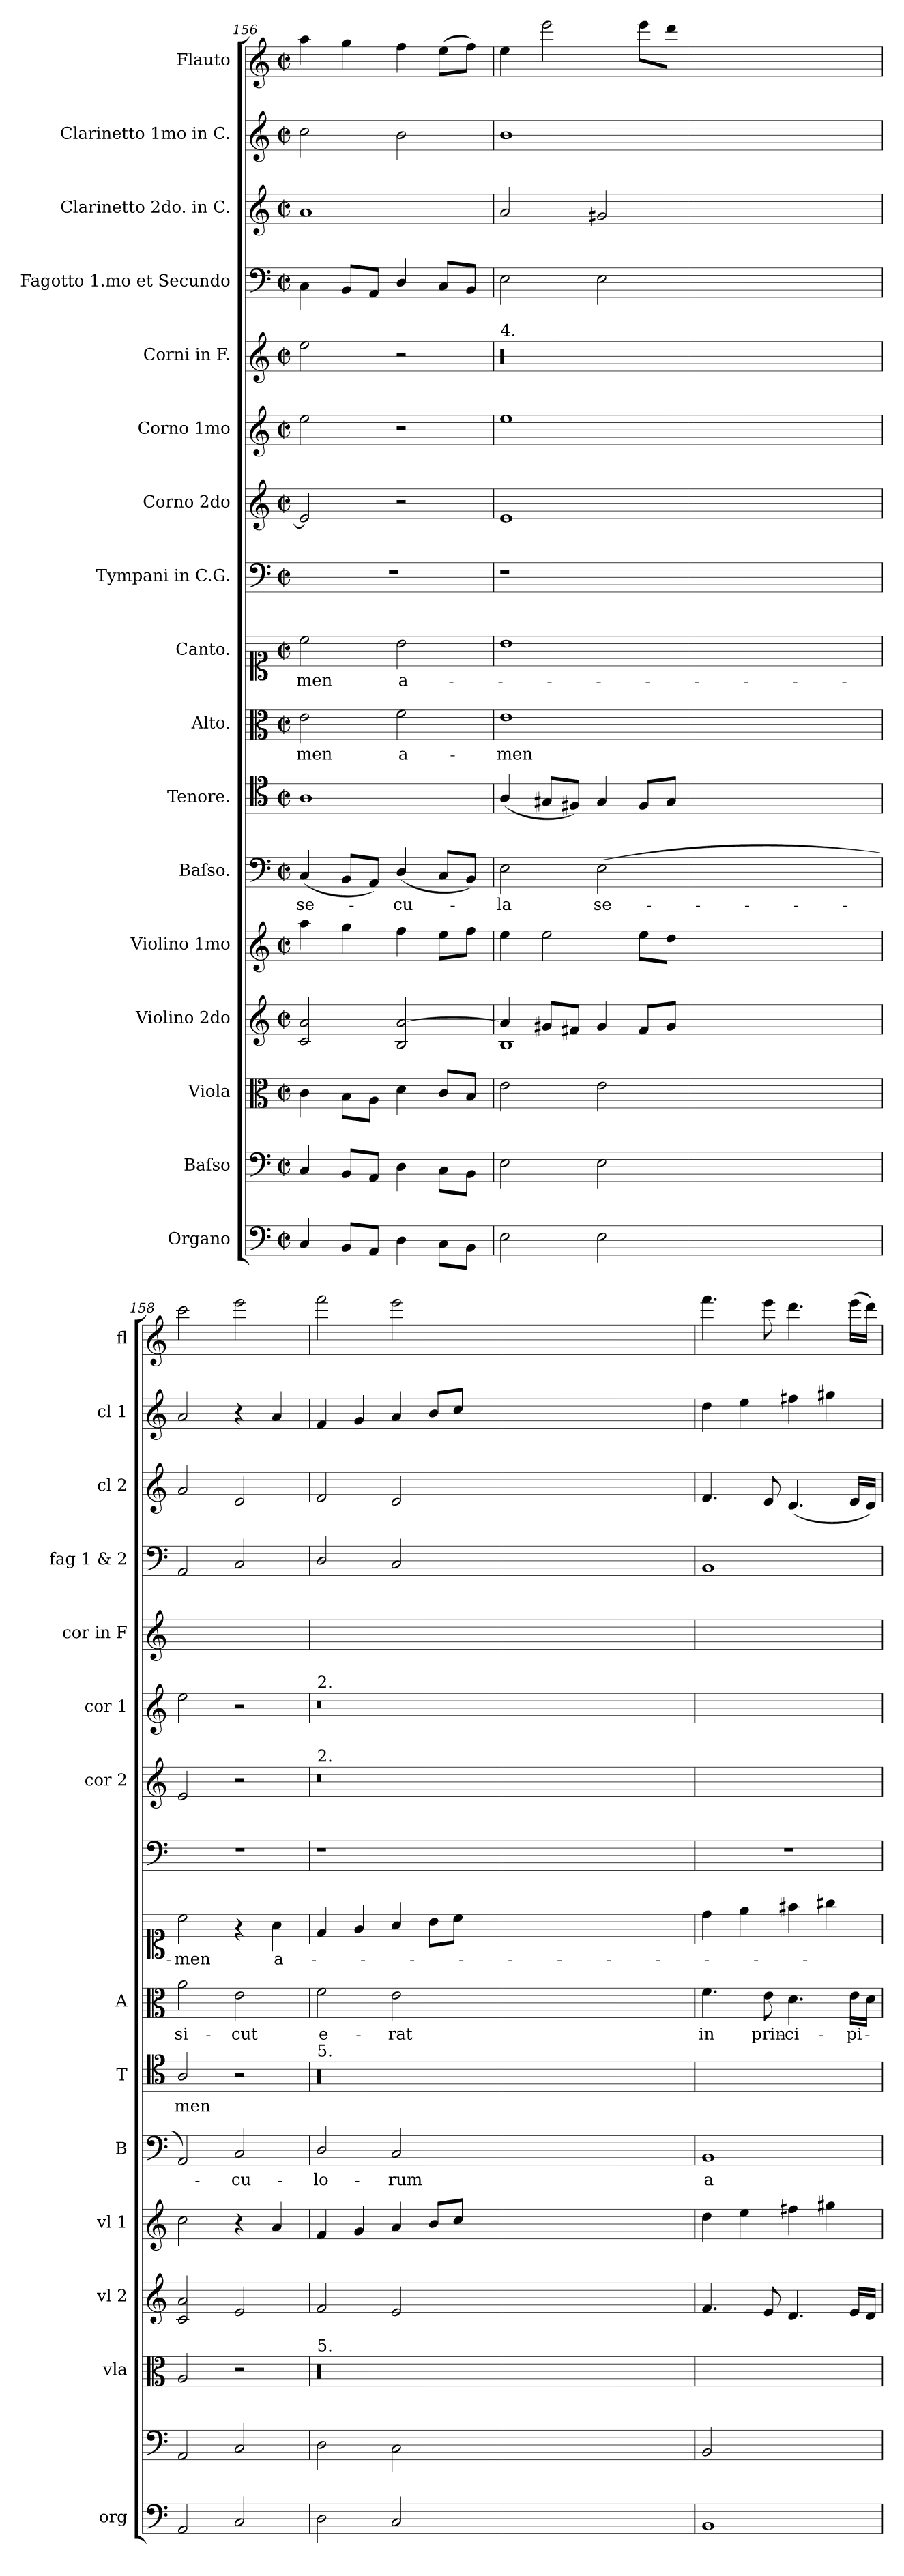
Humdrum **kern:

**kern	**kern	**kern	**kern	**kern	**kern	**text	**kern	**text	**kern	**text	**kern	**text	**kern	**kern	**kern	**kern	**kern	**kern	**kern	**kern
*part17	*part16	*part15	*part14	*part13	*part12	*part12	*part11	*part11	*part10	*part10	*part9	*part9	*part8	*part7	*part6	*part5	*part4	*part3	*part2	*part1
*staff17	*staff16	*staff15	*staff14	*staff13	*staff12	*staff12	*staff11	*staff11	*staff10	*staff10	*staff9	*staff9	*staff8	*staff7	*staff6	*staff5	*staff4	*staff3	*staff2	*staff1
*I"Organo	*I"Baſso	*I"Viola	*I"Violino 2do	*I"Violino 1mo	*I"Baſso.	*	*I"Tenore.	*	*I"Alto.	*	*I"Canto.	*	*I"Tympani in C.G.	*I"Corno 2do	*I"Corno 1mo	*I"Corni in F.	*I"Fagotto 1.mo et Secundo	*I"Clarinetto 2do. in C.	*I"Clarinetto 1mo in C.	*I"Flauto
*I'org	*	*I'vla	*I'vl 2	*I'vl 1	*I'B	*	*I'T	*	*I'A	*	*	*	*	*I'cor 2	*I'cor 1	*I'cor in F	*I'fag 1 & 2	*I'cl 2	*I'cl 1	*I'fl
*clefF4	*clefF4	*clefC3	*clefG2	*clefG2	*clefF4	*	*clefC4	*	*clefC3	*	*clefC1	*	*clefF4	*clefG2	*clefG2	*clefG2	*clefF4	*clefG2	*clefG2	*clefG2
*	*	*	*	*	*	*	*	*	*	*	*	*	*	*	*	*ITrd4c7	*	*	*	*
*k[]	*k[]	*k[]	*k[]	*k[]	*k[]	*	*k[]	*	*k[]	*	*k[]	*	*k[]	*k[]	*k[]	*k[b-]	*k[]	*k[]	*k[]	*k[]
*C:	*C:	*C:	*C:	*C:	*C:	*	*C:	*	*C:	*	*C:	*	*C:	*C:	*C:	*	*C:	*C:	*C:	*C:
*M2/2	*M2/2	*M2/2	*M2/2	*M2/2	*M2/2	*	*M2/2	*	*M2/2	*	*M2/2	*	*M2/2	*M2/2	*M2/2	*M2/2	*M2/2	*M2/2	*M2/2	*M2/2
*met(c|)	*met(c|)	*met(c|)	*met(c|)	*met(c|)	*met(c|)	*	*met(c|)	*	*met(c|)	*	*met(c|)	*	*met(c|)	*met(c|)	*met(c|)	*met(c|)	*met(c|)	*met(c|)	*met(c|)	*met(c|)
=156	=156	=156	=156	=156	=156	=156	=156	=156	=156	=156	=156	=156	=156	=156	=156	=156	=156	=156	=156	=156
4C/	4C/	4c\	2c/ 2a/	4aa\	(4C/	se-	1A\	.	2e\	-men	2cc\	-men	1r	2e/]	2ee\	2a\	4C\	1a/	2cc\	4aa\
8BB/L	8BB/L	8B\L	.	4gg\	8BB/L	.	.	.	.	.	.	.	.	.	.	.	8BB/L	.	.	4gg\
8AA/J	8AA/J	8A\J	.	.	8AA/J)	.	.	.	.	.	.	.	.	.	.	.	8AA/J	.	.	.
4D\	4D\	4d\	2B/ [2a/	4ff\	(4D/	-cu-	.	.	2f\	a-	2b\	a-	.	2r	2r	2r	4D/	.	2b\	4ff\
8C\L	8C\L	8c/L	.	8ee\L	8C/L	.	.	.	.	.	.	.	.	.	.	.	8C/L	.	.	(8ee\L
8BB\J	8BB\J	8B/J	.	8ff\J	8BB/J)	.	.	.	.	.	.	.	.	.	.	.	8BB/J	.	.	8ff\J)
=157	=157	=157	=157	=157	=157	=157	=157	=157	=157	=157	=157	=157	=157	=157	=157	=157	=157	=157	=157	=157
*	*	*	*^	*	*	*	*	*	*	*	*	*	*	*	*	*	*	*	*	*
!	!	!	!	!	!	!	!	!	!	!	!	!	!	!	!	!	!LO:TX:a:t=4.	!	!	!	!
2E\	2E\	2e\	4a/]	1B\	4ee\	2E\	-la	(4A/	.	1e\	-men	1b\	.	1r	1e/	1ee\	00r	2E\	2a/	1b\	4ee\
.	.	.	8g#X/L	.	2ee\	.	.	8G#X/L	.	.	.	.	.	.	.	.	.	.	.	.	2eee\
.	.	.	8f#X/J	.	.	.	.	8F#X/J)	.	.	.	.	.	.	.	.	.	.	.	.	.
2E\	2E\	2e\	4g#/	.	.	(2E\	se-	4G#/	.	.	.	.	.	.	.	.	.	2E\	2g#X/	.	.
.	.	.	8f#/L	.	8ee\L	.	.	8F#/L	.	.	.	.	.	.	.	.	.	.	.	.	8eee\L
.	.	.	8g#/J	.	8dd\J	.	.	8G#/J	.	.	.	.	.	.	.	.	.	.	.	.	8ddd\J
0.ryy	0.ryy	0.ryy	0.ryy	0.ryy	0.ryy	0.ryy	.	0.ryy	.	0.ryy	.	0.ryy	.	0.ryy	0.ryy	0.ryy	.	0.ryy	0.ryy	0.ryy	0.ryy
*	*	*	*v	*v	*	*	*	*	*	*	*	*	*	*	*	*	*	*	*	*	*
=158	=158	=158	=158	=158	=158	=158	=158	=158	=158	=158	=158	=158	=158	=158	=158	=158	=158	=158	=158	=158
2AA/	2AA/	2A/	2c/ 2a/	2cc\	2AA/)	.	2A/	-men	2a\	si-	2cc\	-men	1r	2e/	2ee\	1ryy	2AA/	2a/	2a/	2ccc\
2C/	2C/	2r	2e/	4r	2C/	-cu-	2r	.	2e\	-cut	4r	.	.	2r	2r	.	2C/	2e/	4r	2eee\
.	.	.	.	4a/	.	.	.	.	.	.	4a\	a-	.	.	.	.	.	.	4a/	.
=159	=159	=159	=159	=159	=159	=159	=159	=159	=159	=159	=159	=159	=159	=159	=159	=159	=159	=159	=159	=159
!	!	!	!	!	!	!	!	!	!	!	!	!	!	!	!LO:TX:a:t=2.	!	!	!	!	!
!	!	!	!	!	!	!	!	!	!	!	!	!	!	!LO:TX:a:t=2.	!	!	!	!	!	!
!	!	!	!	!	!	!	!LO:TX:a:t=5.	!	!	!	!	!	!	!	!	!	!	!	!	!
!	!	!LO:TX:a:t=5.	!	!	!	!	!	!	!	!	!	!	!	!	!	!	!	!	!	!
2D\	2D\	00r	2f/	4f/	2D/	-lo-	00r	.	2f\	e-	4f/	.	1r	0r	0r	00ryy	2D/	2f/	4f/	2fff\
.	.	.	.	4g/	.	.	.	.	.	.	4g/	.	.	.	.	.	.	.	4g/	.
2C/	2C\	.	2e/	4a/	2C/	-rum	.	.	2e\	-rat	4a/	.	.	.	.	.	2C/	2e/	4a/	2eee\
.	.	.	.	8b/L	.	.	.	.	.	.	8b\L	.	.	.	.	.	.	.	8b/L	.
.	.	.	.	8cc/J	.	.	.	.	.	.	8cc\J	.	.	.	.	.	.	.	8cc/J	.
0.ryy	0.ryy	.	0.ryy	0.ryy	0.ryy	.	.	.	0.ryy	.	0.ryy	.	0.ryy	.	.	.	0.ryy	0.ryy	0.ryy	0.ryy
.	.	.	.	.	.	.	.	.	.	.	.	.	.	0ryy	0ryy	.	.	.	.	.
=160	=160	=160	=160	=160	=160	=160	=160	=160	=160	=160	=160	=160	=160	=160	=160	=160	=160	=160	=160	=160
!	!LO:N:vis=2	!	!	!	!	!	!	!	!	!	!	!	!	!	!	!	!	!	!	!
1BB/	1BB/	1ryy	4.f/	4dd\	1BB/	a-	1ryy	.	4.f\	in	4dd\	.	1r	1ryy	1ryy	1ryy	1BB/	4.f/	4dd\	4.fff\
.	.	.	.	4ee\	.	.	.	.	.	.	4ee\	.	.	.	.	.	.	.	4ee\	.
.	.	.	8e/	.	.	.	.	.	8e\	prin-	.	.	.	.	.	.	.	8e/	.	8eee\
.	.	.	4.d/	4ff#X\	.	.	.	.	4.d\	-ci-	4ff#X\	.	.	.	.	.	.	(4.d/	4ff#X\	4.ddd\
.	.	.	.	4gg#X\	.	.	.	.	.	.	4gg#X\	.	.	.	.	.	.	.	4gg#X\	.
.	.	.	16e/LL	.	.	.	.	.	16e\LL	-pi-	.	.	.	.	.	.	.	16e/LL	.	(16eee\LL
.	.	.	16d/JJ	.	.	.	.	.	16d\JJ	.	.	.	.	.	.	.	.	16d/JJ)	.	16ddd\JJ)
=	=	=	=	=	=	=	=	=	=	=	=	=	=	=	=	=	=	=	=	=
*-	*-	*-	*-	*-	*-	*-	*-	*-	*-	*-	*-	*-	*-	*-	*-	*-	*-	*-	*-	*-
